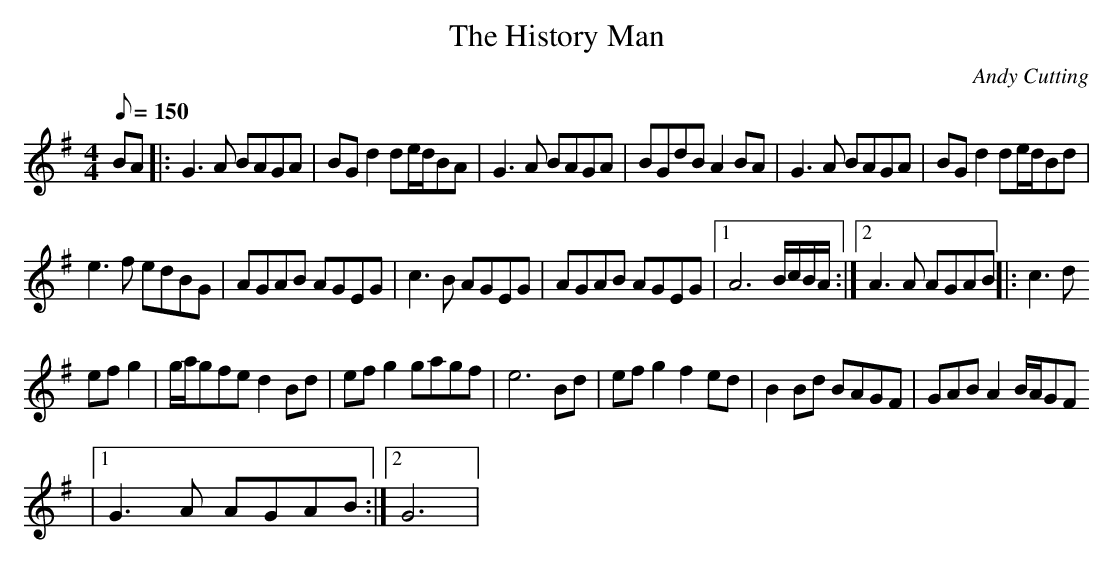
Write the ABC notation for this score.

X:1
T:The History Man
M:4/4
L:1/8
Q:150
C:Andy Cutting
K:G
BA|:G3A BAGA|BG d2 de/2d/2BA|G3A BAGA|BGdB A2BA|G3A BAGA|BGd2 de/2d/2Bd|
e3f edBG|AGAB AGEG|c3B AGEG|AGAB AGEG|1A6 B/2c/2B/2A/2:|2 A3A AGAB||:c3d
efg2|g/2a/2gfe d2Bd|efg2 gagf|e6 Bd|efg2 f2ed|B2Bd BAGF|GAB A2 B/2A/2GF
|1G3A AGAB:|2G6|
